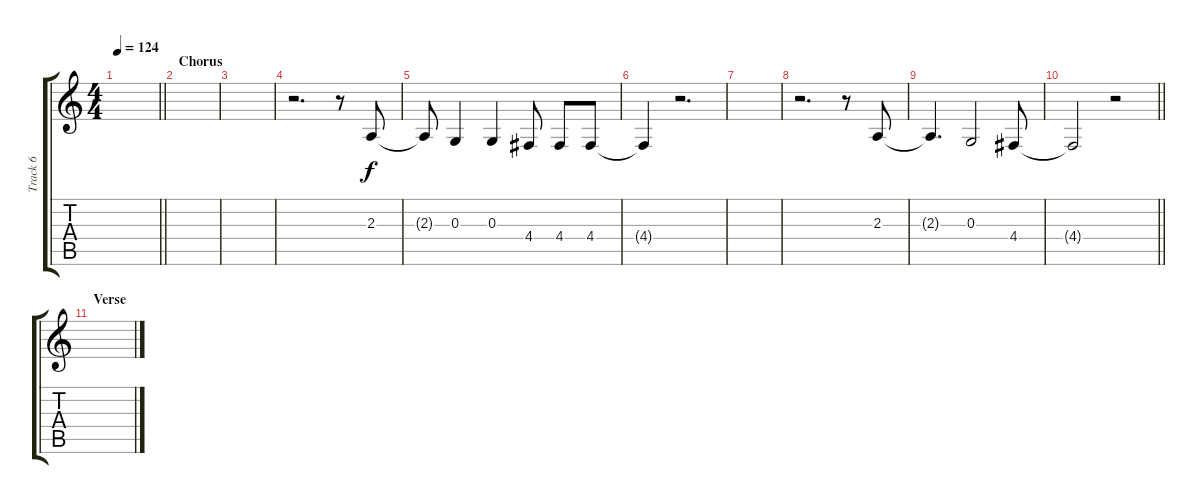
\track ("Track 6" "Track 6") {instrument flute}
\staff {score tabs}
\tuning (E4 B3 G3 D3 A2 E2) {hide}
\ts (4 4)
\tempo 124
\clef g2
\barLineRight lightlight
\ks c
|
\section ("" "Chorus")
|
|
r.2{d} r.8 2.3.8 |
2.3{t}.8 0.3.4 0.3.4 4.4.8 4.4.8 4.4.8 |
4.4{t}.4 r.2{d} |
|
r.2{d} r.8 2.3.8 |
2.3{t}.4{d} 0.3.2 4.4.8 |
\barLineRight lightlight
4.4{t}.2 r.2 |
\section ("" "Verse")
